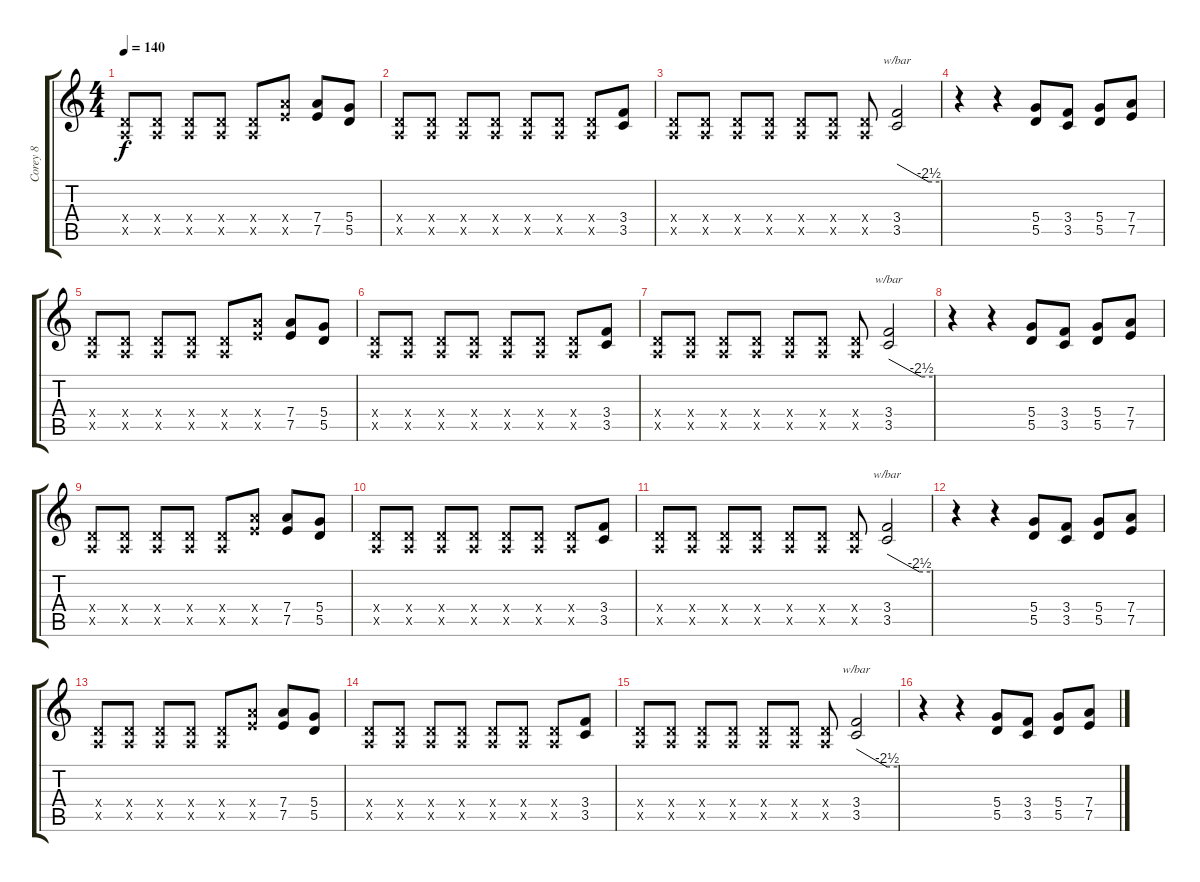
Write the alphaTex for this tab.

\track ("Corey 8" "Corey 8") {instrument overdrivenguitar}
\staff {score tabs}
\tuning (E4 B3 G3 D3 A2 E2) {hide}
\ts (4 4)
\tempo 140
\clef g2
\ks c
(0.4{x} 0.5{x}).8{dy f} (0.4{x} 0.5{x}).8 (0.4{x} 0.5{x}).8 (0.4{x} 0.5{x}).8 (0.4{x} 0.5{x}).8 (7.4{x} 7.5{x}).8 (7.4 7.5).8 (5.4 5.5).8 |
(0.4{x} 0.5{x}).8 (0.4{x} 0.5{x}).8 (0.4{x} 0.5{x}).8 (0.4{x} 0.5{x}).8 (0.4{x} 0.5{x}).8 (0.4{x} 0.5{x}).8 (0.4{x} 0.5{x}).8 (3.4 3.5).8 |
(0.4{x} 0.5{x}).8 (0.4{x} 0.5{x}).8 (0.4{x} 0.5{x}).8 (0.4{x} 0.5{x}).8 (0.4{x} 0.5{x}).8 (0.4{x} 0.5{x}).8 (0.4{x} 0.5{x}).8 (3.4 3.5).2{tbe (custom default 0 0 45 -10 60 -10)} |
r.4 r.4 (5.4 5.5).8 (3.4 3.5).8 (5.4 5.5).8 (7.4 7.5).8 |
(0.4{x} 0.5{x}).8 (0.4{x} 0.5{x}).8 (0.4{x} 0.5{x}).8 (0.4{x} 0.5{x}).8 (0.4{x} 0.5{x}).8 (7.4{x} 7.5{x}).8 (7.4 7.5).8 (5.4 5.5).8 |
(0.4{x} 0.5{x}).8 (0.4{x} 0.5{x}).8 (0.4{x} 0.5{x}).8 (0.4{x} 0.5{x}).8 (0.4{x} 0.5{x}).8 (0.4{x} 0.5{x}).8 (0.4{x} 0.5{x}).8 (3.4 3.5).8 |
(0.4{x} 0.5{x}).8 (0.4{x} 0.5{x}).8 (0.4{x} 0.5{x}).8 (0.4{x} 0.5{x}).8 (0.4{x} 0.5{x}).8 (0.4{x} 0.5{x}).8 (0.4{x} 0.5{x}).8 (3.4 3.5).2{tbe (custom default 0 0 45 -10 60 -10)} |
r.4 r.4 (5.4 5.5).8 (3.4 3.5).8 (5.4 5.5).8 (7.4 7.5).8 |
(0.4{x} 0.5{x}).8 (0.4{x} 0.5{x}).8 (0.4{x} 0.5{x}).8 (0.4{x} 0.5{x}).8 (0.4{x} 0.5{x}).8 (7.4{x} 7.5{x}).8 (7.4 7.5).8 (5.4 5.5).8 |
(0.4{x} 0.5{x}).8 (0.4{x} 0.5{x}).8 (0.4{x} 0.5{x}).8 (0.4{x} 0.5{x}).8 (0.4{x} 0.5{x}).8 (0.4{x} 0.5{x}).8 (0.4{x} 0.5{x}).8 (3.4 3.5).8 |
(0.4{x} 0.5{x}).8 (0.4{x} 0.5{x}).8 (0.4{x} 0.5{x}).8 (0.4{x} 0.5{x}).8 (0.4{x} 0.5{x}).8 (0.4{x} 0.5{x}).8 (0.4{x} 0.5{x}).8 (3.4 3.5).2{tbe (custom default 0 0 45 -10 60 -10)} |
r.4 r.4 (5.4 5.5).8 (3.4 3.5).8 (5.4 5.5).8 (7.4 7.5).8 |
(0.4{x} 0.5{x}).8 (0.4{x} 0.5{x}).8 (0.4{x} 0.5{x}).8 (0.4{x} 0.5{x}).8 (0.4{x} 0.5{x}).8 (7.4{x} 7.5{x}).8 (7.4 7.5).8 (5.4 5.5).8 |
(0.4{x} 0.5{x}).8 (0.4{x} 0.5{x}).8 (0.4{x} 0.5{x}).8 (0.4{x} 0.5{x}).8 (0.4{x} 0.5{x}).8 (0.4{x} 0.5{x}).8 (0.4{x} 0.5{x}).8 (3.4 3.5).8 |
(0.4{x} 0.5{x}).8 (0.4{x} 0.5{x}).8 (0.4{x} 0.5{x}).8 (0.4{x} 0.5{x}).8 (0.4{x} 0.5{x}).8 (0.4{x} 0.5{x}).8 (0.4{x} 0.5{x}).8 (3.4 3.5).2{tbe (custom default 0 0 45 -10 60 -10)} |
r.4 r.4 (5.4 5.5).8 (3.4 3.5).8 (5.4 5.5).8 (7.4 7.5).8
